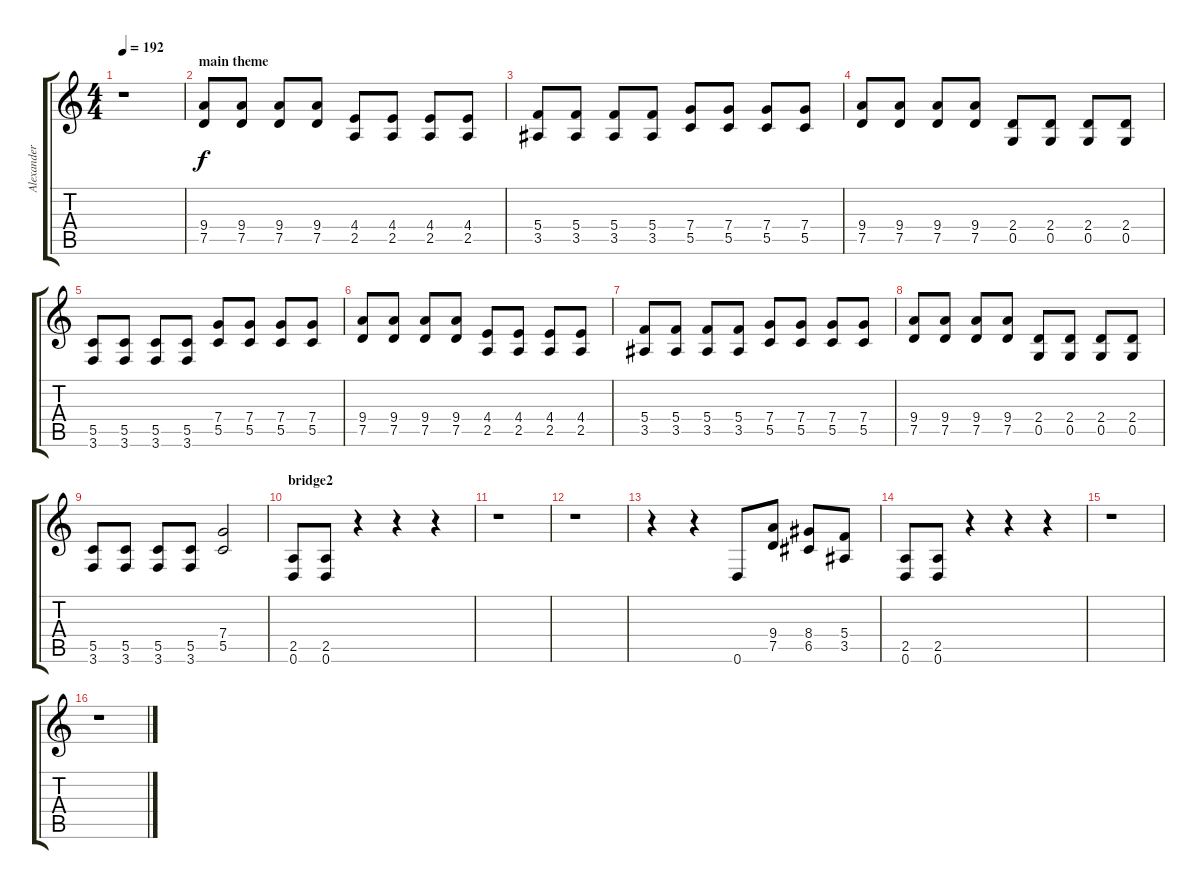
\track ("Alexander Kuoppala" "Alexander ") {instrument distortionguitar}
\staff {score tabs}
\tuning (D4 A3 F3 C3 G2 D2) {hide}
\ts (4 4)
\tempo 192
\clef g2
\ks c
r.1{dy f} |
\section ("" "main theme")
(9.4 7.5).8 (9.4 7.5).8 (9.4 7.5).8 (9.4 7.5).8 (4.4 2.5).8 (4.4 2.5).8 (4.4 2.5).8 (4.4 2.5).8 |
(5.4 3.5).8 (5.4 3.5).8 (5.4 3.5).8 (5.4 3.5).8 (7.4 5.5).8 (7.4 5.5).8 (7.4 5.5).8 (7.4 5.5).8 |
(9.4 7.5).8 (9.4 7.5).8 (9.4 7.5).8 (9.4 7.5).8 (2.4 0.5).8 (2.4 0.5).8 (2.4 0.5).8 (2.4 0.5).8 |
(5.5 3.6).8 (5.5 3.6).8 (5.5 3.6).8 (5.5 3.6).8 (7.4 5.5).8 (7.4 5.5).8 (7.4 5.5).8 (7.4 5.5).8 |
(9.4 7.5).8 (9.4 7.5).8 (9.4 7.5).8 (9.4 7.5).8 (4.4 2.5).8 (4.4 2.5).8 (4.4 2.5).8 (4.4 2.5).8 |
(5.4 3.5).8 (5.4 3.5).8 (5.4 3.5).8 (5.4 3.5).8 (7.4 5.5).8 (7.4 5.5).8 (7.4 5.5).8 (7.4 5.5).8 |
(9.4 7.5).8 (9.4 7.5).8 (9.4 7.5).8 (9.4 7.5).8 (2.4 0.5).8 (2.4 0.5).8 (2.4 0.5).8 (2.4 0.5).8 |
(5.5 3.6).8 (5.5 3.6).8 (5.5 3.6).8 (5.5 3.6).8 (7.4 5.5).2 |
\section ("" "bridge2")
(2.5 0.6).8 (2.5 0.6).8 r.4 r.4 r.4 |
r.1 |
r.1 |
r.4 r.4 0.6.8 (9.4 7.5).8 (8.4 6.5).8 (5.4 3.5).8 |
(2.5 0.6).8 (2.5 0.6).8 r.4 r.4 r.4 |
r.1 |
r.1
